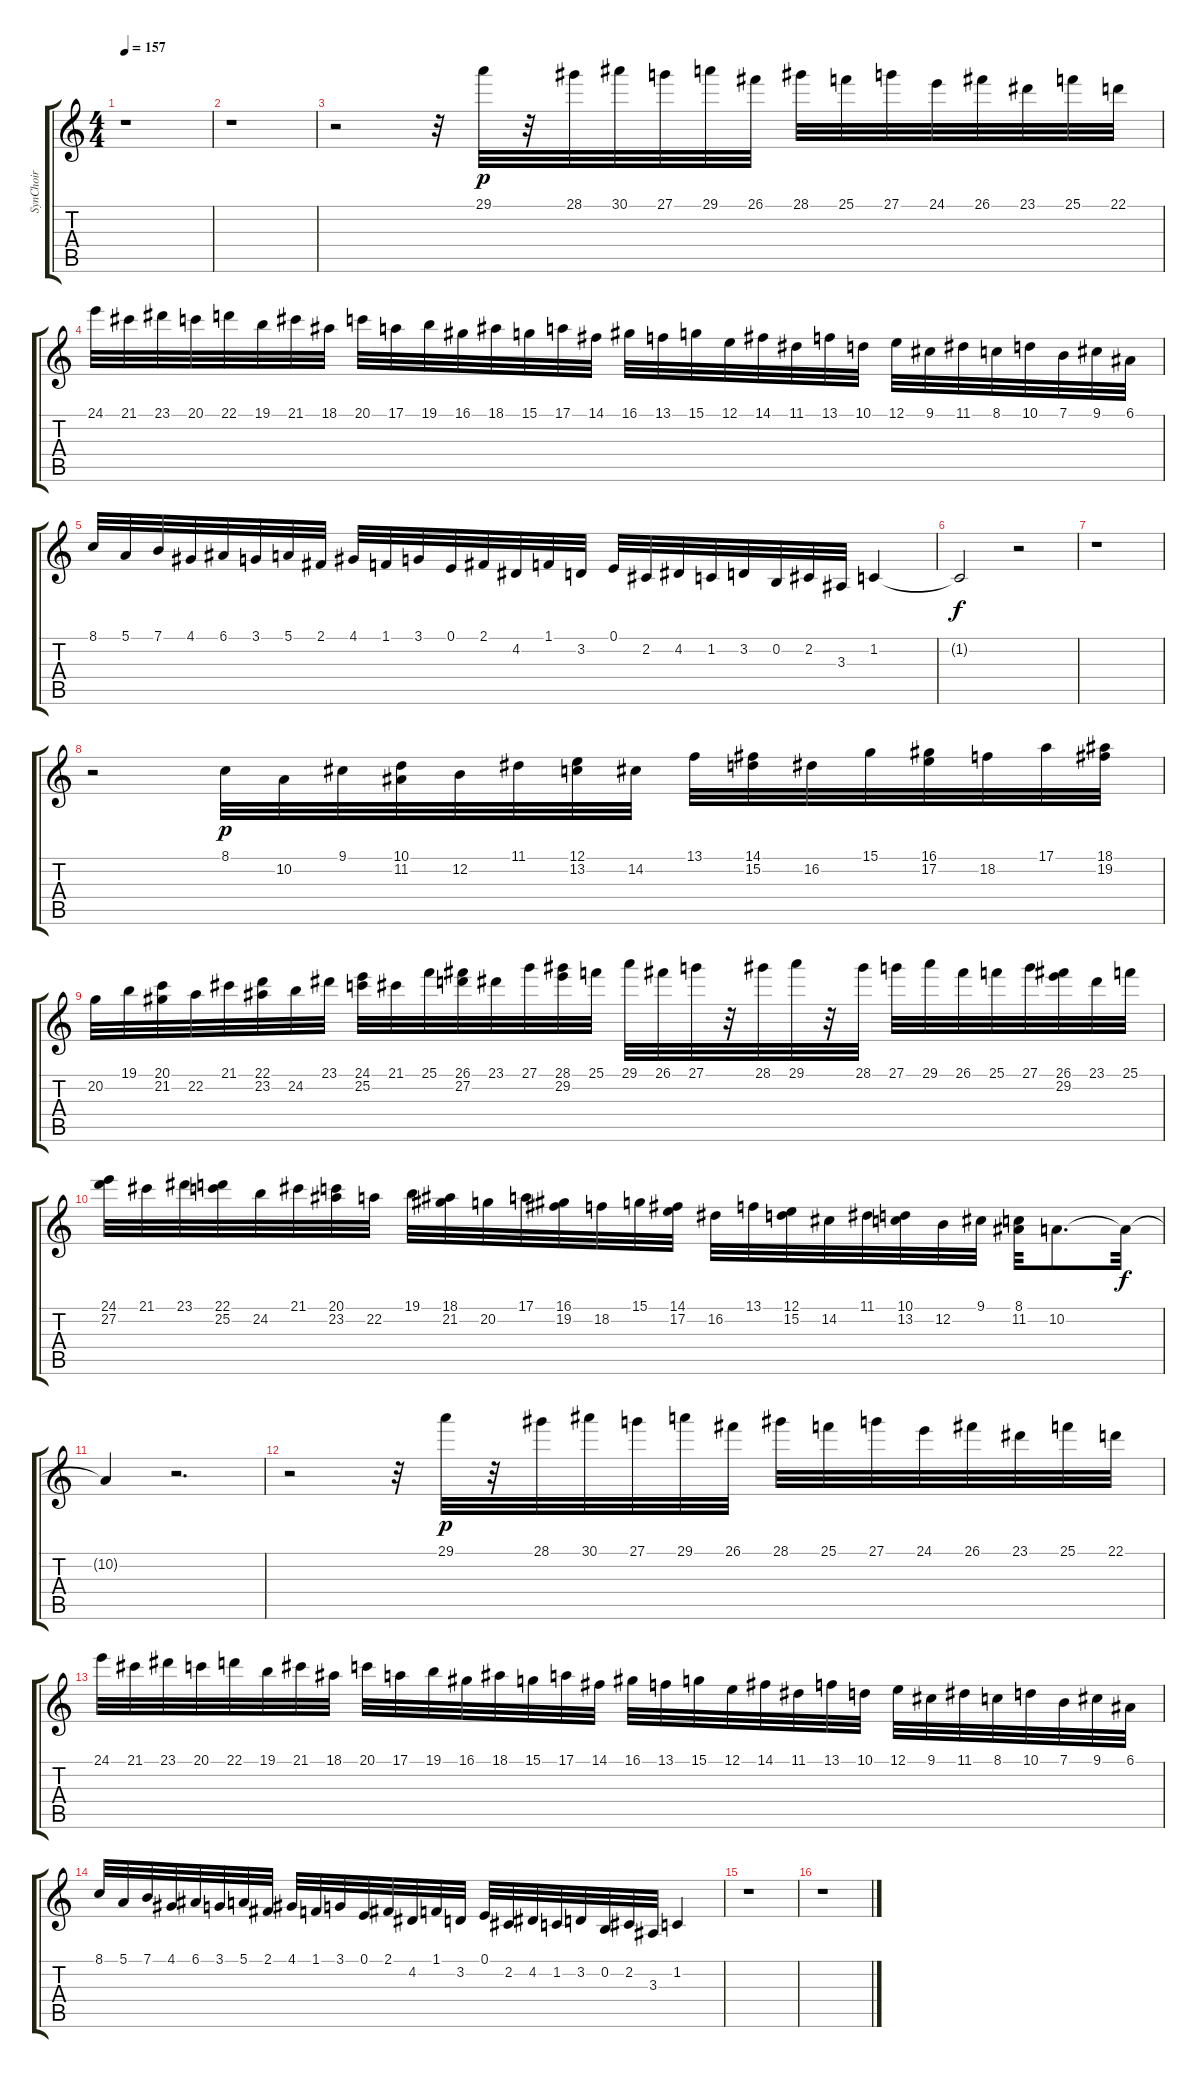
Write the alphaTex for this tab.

\track ("SynChoir            " "SynChoir  ") {instrument synthvoice}
\staff {score tabs}
\tuning (E4 B3 G3 D3 A2 E2) {hide}
\ts (4 4)
\tempo 157
\clef g2
\ks c
r.1{dy p} |
r.1 |
r.2 r.32{balance 0} 29.1.32 r.32{balance 1} 28.1.32 30.1.32{balance 1} 27.1.32 29.1.32{balance 2} 26.1.32 28.1.32{balance 2} 25.1.32 27.1.32{balance 3} 24.1.32 26.1.32{balance 3} 23.1.32 25.1.32{balance 4} 22.1.32 |
24.1.32{balance 4} 21.1.32 23.1.32{balance 5} 20.1.32 22.1.32{balance 5} 19.1.32 21.1.32{balance 6} 18.1.32 20.1.32{balance 6} 17.1.32 19.1.32{balance 7} 16.1.32 18.1.32{balance 7} 15.1.32 17.1.32{balance 8} 14.1.32 16.1.32{balance 8} 13.1.32 15.1.32{balance 9} 12.1.32 14.1.32{balance 9} 11.1.32 13.1.32{balance 10} 10.1.32 12.1.32{balance 10} 9.1.32 11.1.32{balance 11} 8.1.32 10.1.32{balance 11} 7.1.32 9.1.32{balance 12} 6.1.32 |
8.1.32{balance 12} 5.1.32 7.1.32{balance 13} 4.1.32 6.1.32{balance 13} 3.1.32 5.1.32{balance 14} 2.1.32 4.1.32{balance 14} 1.1.32 3.1.32{balance 15} 0.1.32 2.1.32{balance 15} 4.2.32 1.1.32{balance 16} 3.2.32 0.1.32{balance 16} 2.2.32 4.2.32 1.2.32 3.2.32 0.2.32 2.2.32 3.3.32 1.2.4 |
1.2{t}.2{dy f} r.2 |
r.1 |
r.2 8.1.32{dy p balance 16} 10.2.32 9.1.32 (10.1 11.2).32 12.2.32 11.1.32 (12.1 13.2).32 14.2.32 13.1.32 (14.1 15.2).32 16.2.32{balance 16} 15.1.32 (16.1 17.2).32 18.2.32 17.1.32 (18.1 19.2).32{balance 15} |
20.2.32{balance 14} 19.1.32 (20.1 21.2).32 22.2.32 21.1.32 (22.1 23.2).32{balance 13} 24.2.32{balance 13} 23.1.32 (24.1 25.2).32 21.1.32 25.1.32 (26.1 27.2).32{balance 12} 23.1.32{balance 11} 27.1.32 (28.1 29.2).32 25.1.32 29.1.32 26.1.32{balance 10} 27.1.32{balance 10} r.32 28.1.32 29.1.32 r.32 28.1.32{balance 9} 27.1.32{balance 8} 29.1.32 26.1.32 25.1.32 27.1.32 (26.1 29.2).32{balance 7} 23.1.32{balance 7} 25.1.32 |
(24.1 27.2).32 21.1.32 23.1.32 (22.1 25.2).32{balance 5} 24.2.32{balance 5} 21.1.32 (20.1 23.2).32 22.2.32 19.1.32 (18.1 21.2).32{balance 4} 20.2.32{balance 3} 17.1.32 (16.1 19.2).32 18.2.32 15.1.32 (14.1 17.2).32{balance 2} 16.2.32{balance 2} 13.1.32 (12.1 15.2).32 14.2.32 11.1.32 (10.1 13.2).32{balance 0} 12.2.32 9.1.32 (8.1 11.2).32 10.2.8{d} 10.2{t}.32{dy f} |
10.2{t}.4 r.2{d} |
r.2 r.32{balance 0} 29.1.32{dy p} r.32{balance 1} 28.1.32 30.1.32{balance 1} 27.1.32 29.1.32{balance 2} 26.1.32 28.1.32{balance 2} 25.1.32 27.1.32{balance 3} 24.1.32 26.1.32{balance 3} 23.1.32 25.1.32{balance 4} 22.1.32 |
24.1.32{balance 4} 21.1.32 23.1.32{balance 5} 20.1.32 22.1.32{balance 5} 19.1.32 21.1.32{balance 6} 18.1.32 20.1.32{balance 6} 17.1.32 19.1.32{balance 7} 16.1.32 18.1.32{balance 7} 15.1.32 17.1.32{balance 8} 14.1.32 16.1.32{balance 8} 13.1.32 15.1.32{balance 9} 12.1.32 14.1.32{balance 9} 11.1.32 13.1.32{balance 10} 10.1.32 12.1.32{balance 10} 9.1.32 11.1.32{balance 11} 8.1.32 10.1.32{balance 11} 7.1.32 9.1.32{balance 12} 6.1.32 |
8.1.32{balance 12} 5.1.32 7.1.32{balance 13} 4.1.32 6.1.32{balance 13} 3.1.32 5.1.32{balance 14} 2.1.32 4.1.32{balance 14} 1.1.32 3.1.32{balance 15} 0.1.32 2.1.32{balance 15} 4.2.32 1.1.32{balance 16} 3.2.32 0.1.32{balance 16} 2.2.32 4.2.32 1.2.32 3.2.32 0.2.32 2.2.32 3.3.32 1.2.4 |
r.1 |
r.1
